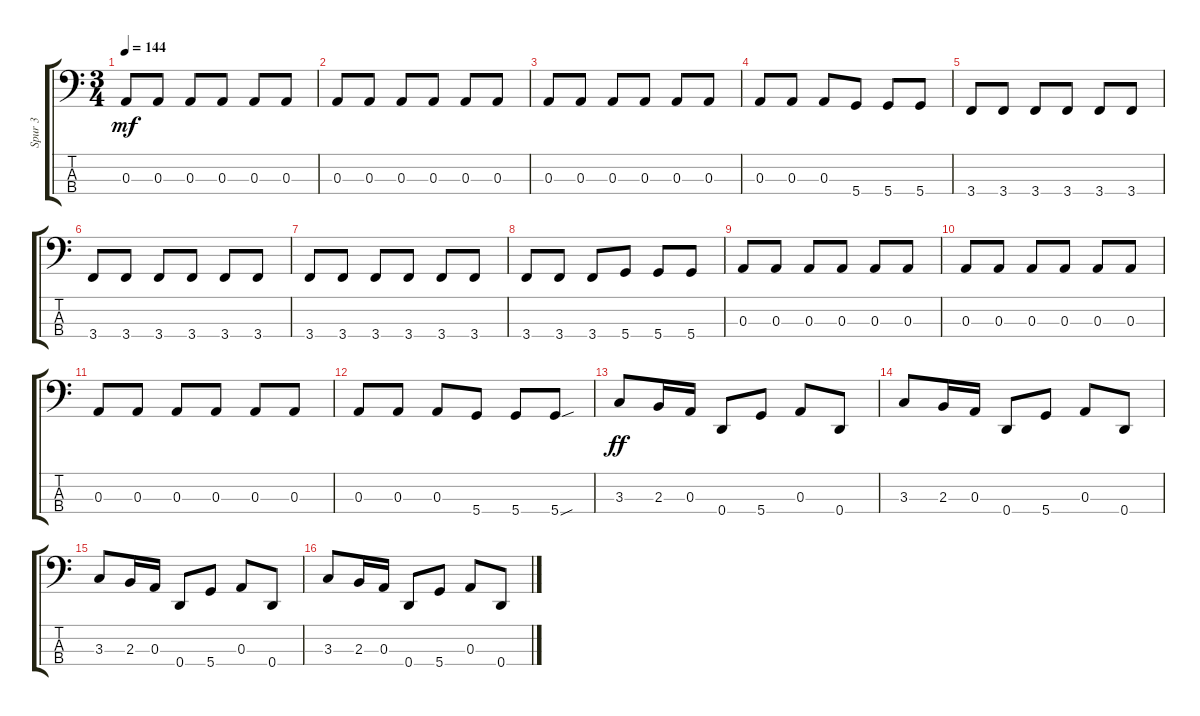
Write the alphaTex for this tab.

\track ("Spur 3" "Spur 3") {instrument electricbassfinger}
\staff {score tabs}
\tuning (G2 D2 A1 D1) {hide}
\ts (3 4)
\tempo 144
\clef f4
\ks c
0.3.8{dy mf} 0.3.8 0.3.8 0.3.8 0.3.8 0.3.8 |
0.3.8 0.3.8 0.3.8 0.3.8 0.3.8 0.3.8 |
0.3.8 0.3.8 0.3.8 0.3.8 0.3.8 0.3.8 |
0.3.8 0.3.8 0.3.8 5.4.8 5.4.8 5.4.8 |
3.4.8 3.4.8 3.4.8 3.4.8 3.4.8 3.4.8 |
3.4.8 3.4.8 3.4.8 3.4.8 3.4.8 3.4.8 |
3.4.8 3.4.8 3.4.8 3.4.8 3.4.8 3.4.8 |
3.4.8 3.4.8 3.4.8 5.4.8 5.4.8 5.4.8 |
0.3.8 0.3.8 0.3.8 0.3.8 0.3.8 0.3.8 |
0.3.8 0.3.8 0.3.8 0.3.8 0.3.8 0.3.8 |
0.3.8 0.3.8 0.3.8 0.3.8 0.3.8 0.3.8 |
0.3.8 0.3.8 0.3.8 5.4.8 5.4.8 5.4{sou}.8 |
3.3.8{dy ff} 2.3.16 0.3.16 0.4.8 5.4.8 0.3.8 0.4.8 |
3.3.8 2.3.16 0.3.16 0.4.8 5.4.8 0.3.8 0.4.8 |
3.3.8 2.3.16 0.3.16 0.4.8 5.4.8 0.3.8 0.4.8 |
3.3.8 2.3.16 0.3.16 0.4.8 5.4.8 0.3.8 0.4.8
